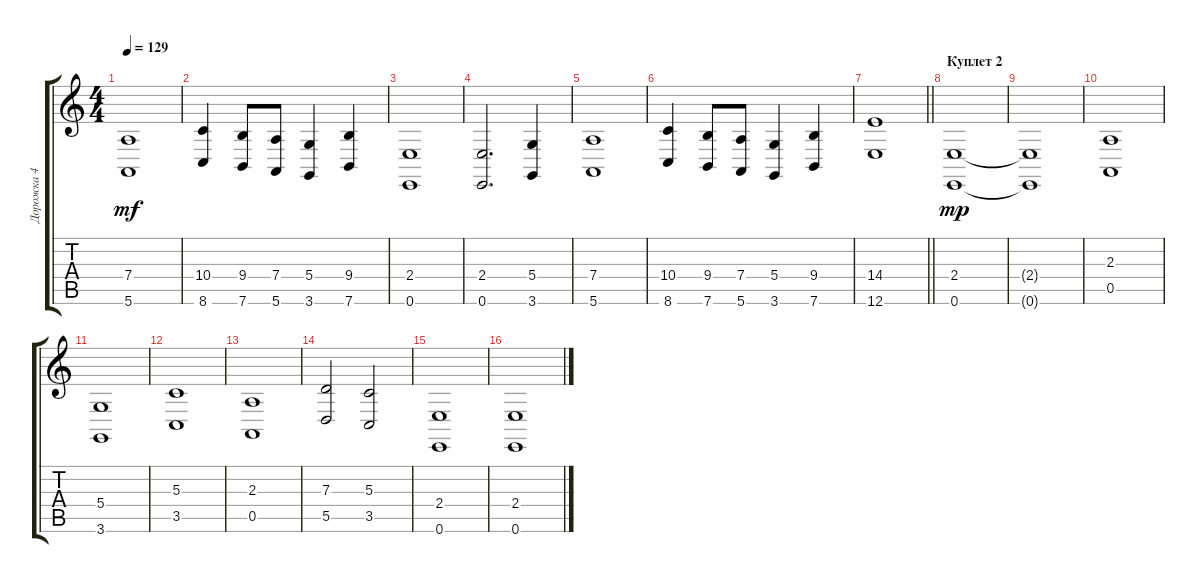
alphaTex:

\track ("Дорожка 4" "Дорожка 4") {instrument lead5charang}
\staff {score tabs}
\tuning (E4 B3 G3 D3 A2 E2) {hide}
\ts (4 4)
\tempo 129
\clef g2
\ks c
(7.4 5.6).1{dy mf} |
(10.4 8.6).4 (9.4 7.6).8 (7.4 5.6).8 (5.4 3.6).4 (9.4 7.6).4 |
(2.4 0.6).1 |
(2.4 0.6).2{d} (5.4 3.6).4 |
(7.4 5.6).1 |
(10.4 8.6).4 (9.4 7.6).8 (7.4 5.6).8 (5.4 3.6).4 (9.4 7.6).4 |
\barLineRight lightlight
(14.4 12.6).1 |
\section ("" "Куплет 2")
(2.4 0.6).1{dy mp instrument synthstrings2} |
(2.4{t} 0.6{t}).1 |
(2.3 0.5).1 |
(5.4 3.6).1 |
(5.3 3.5).1 |
(2.3 0.5).1 |
(7.3 5.5).2 (5.3 3.5).2 |
(2.4 0.6).1 |
(2.4 0.6).1{instrument synthstrings2}
